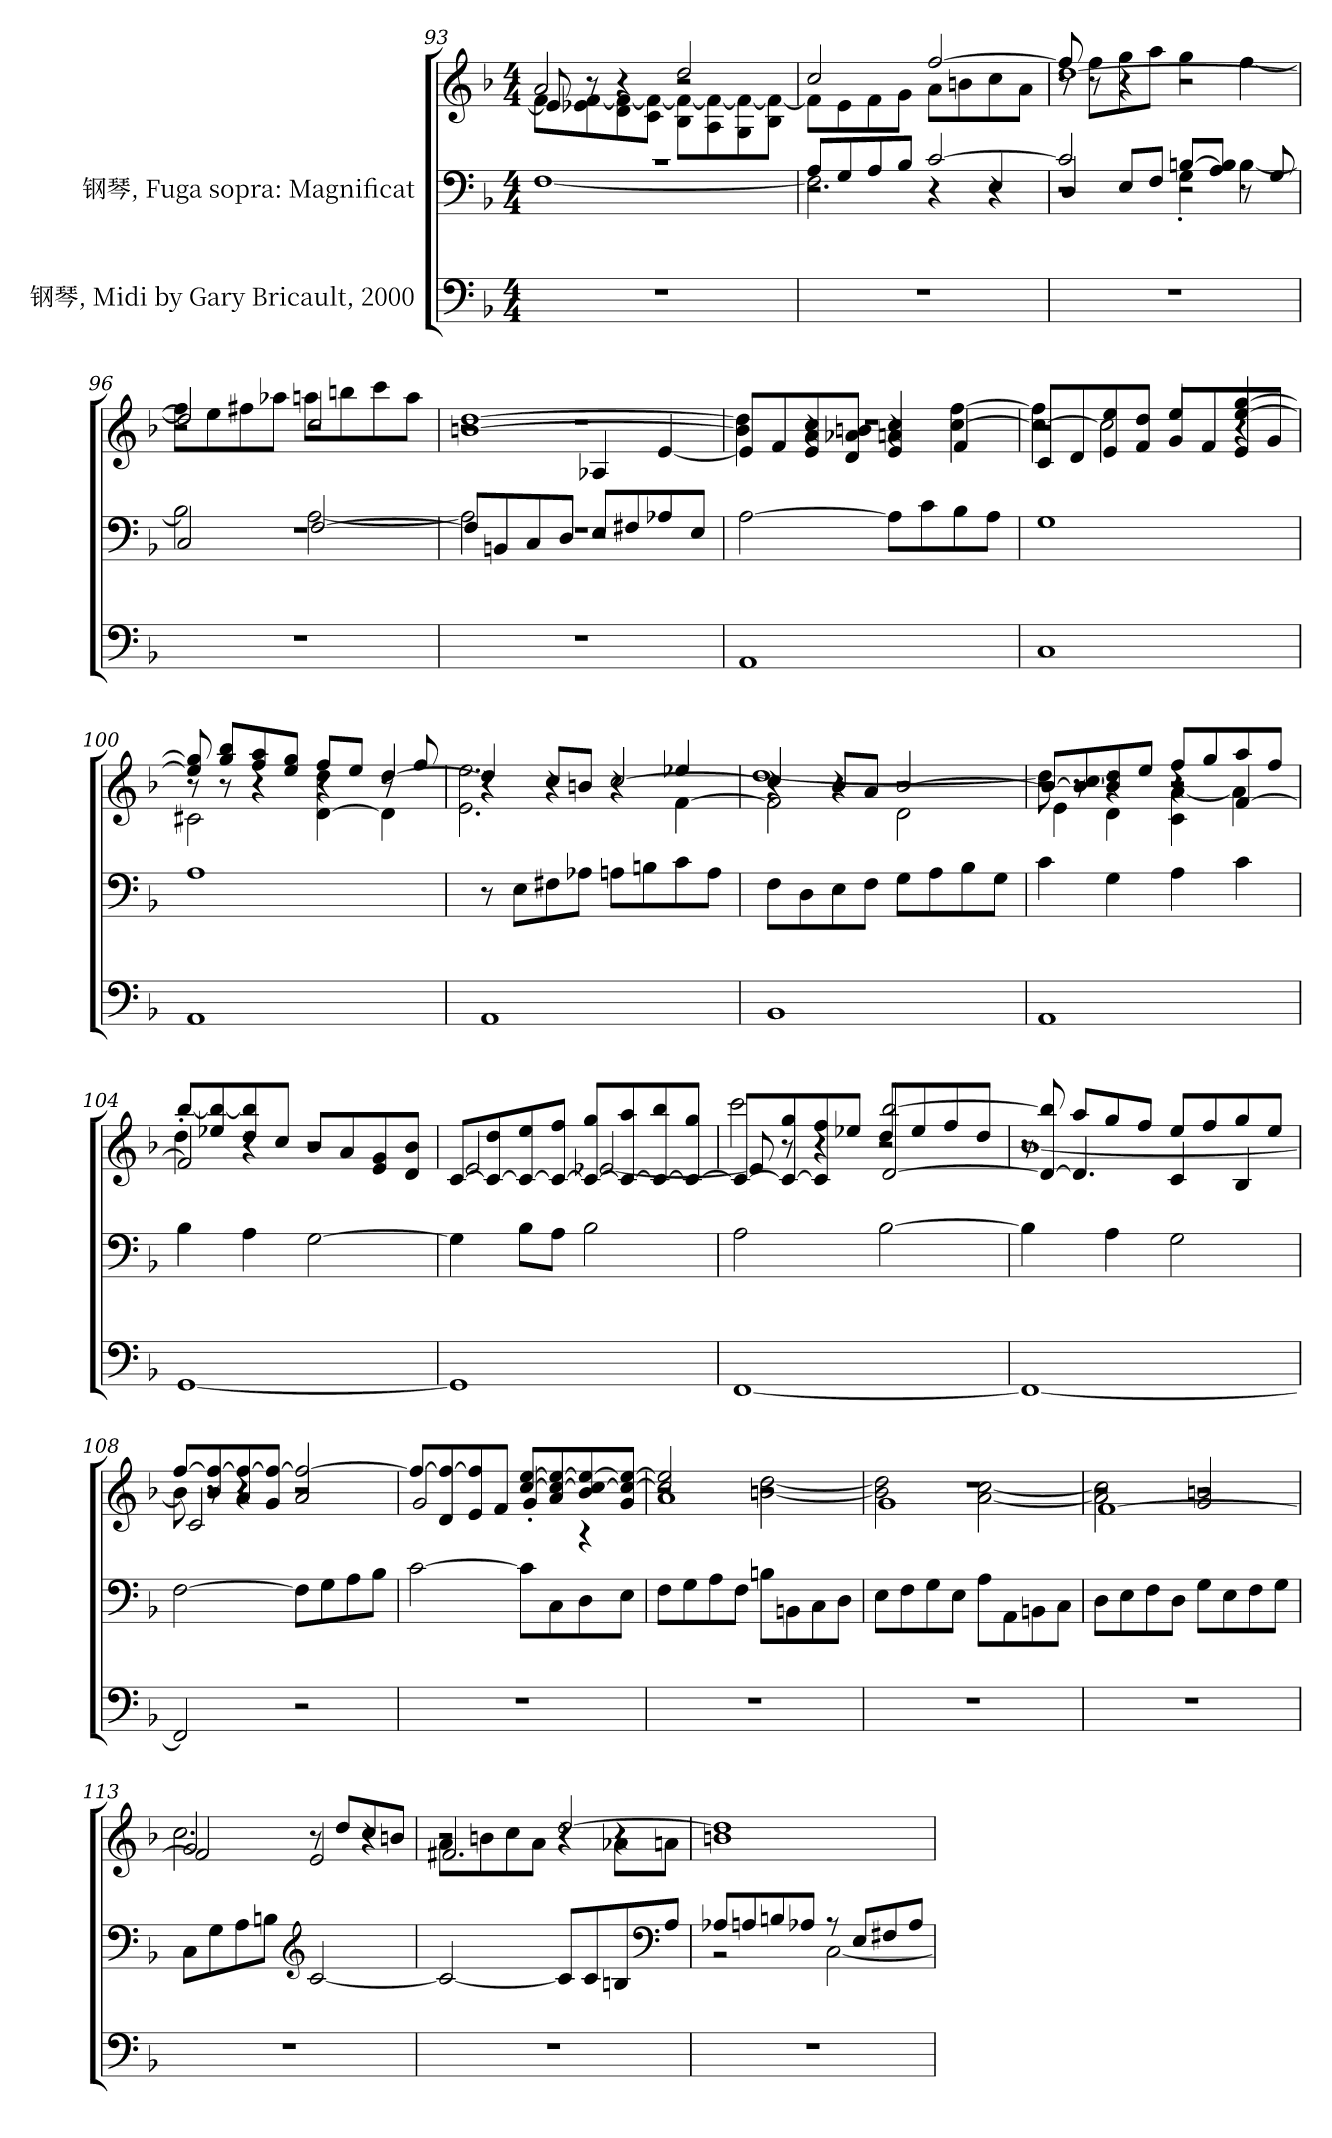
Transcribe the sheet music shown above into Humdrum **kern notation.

**kern	**kern	**kern
*part2	*part1	*part1
*staff3	*staff2	*staff1
*I"钢琴, Midi by Gary Bricault, 2000	*I"钢琴, Fuga sopra: Magnificat	*
*clefF4	*clefF4	*clefG2
*k[b-]	*k[b-]	*k[b-]
*M4/4	*M4/4	*M4/4
=93	=93	=93
*	*^	*^
*	*	*	*	*^
1r	1r	[1F	2a/	[8f\L	8e-/]
.	.	.	.	8e-X\ 8f\_	8r
.	.	.	.	8d\ 8f\_	4r
.	.	.	.	8c\ 8f\_J	.
.	.	.	2dd/	8B-\ 8f\_L	2r
.	.	.	.	8A\ 8f\_	.
.	.	.	.	8G\ 8f\_	.
.	.	.	.	8B-\ 8f\_J	.
*	*	*	*	*v	*v
=94	=94	=94	=94	=94
*	*	*^	*	*
1r	2r	2.F\]	8A/L	2cc/	8f\L]
.	.	.	8G/	.	8e\
.	.	.	8A/	.	8f\
.	.	.	8B-/J	.	8g\J
.	[2c/	.	4r	[2ff/	8a\L
.	.	.	.	.	8bn\
.	.	4r	4E/	.	8cc\
.	.	.	.	.	8a\J
!!LO:LB:g=z
=95	=95	=95	=95	=95	=95
*	*	*	*	*	*^
1r	2c/]	2r	4D/	8ff/]	8r	[1dd
.	.	.	.	8r	8ff\L	.
.	.	.	8E/L	4r	8gg\	.
.	.	.	8F/J	.	8aa\J	.
.	2r	4G'\	[8Bn/L	2r	4gg\	.
.	.	.	8A/ 8B/]J	.	.	.
.	.	[4B\	8r	.	[4ff\	.
.	.	.	8G/	.	.	.
=96	=96	=96	=96	=96	=96	=96
1r	1r	2B\]	2C/	2r	8ff\L]	2dd/]
.	.	.	.	.	8ee\	.
.	.	.	.	.	8ff#X\	.
.	.	.	.	.	8aa-X\J	.
.	.	[2A\	[2F/	2cc/	8aan\L	2r
.	.	.	.	.	8bbn\	.
.	.	.	.	.	8ccc\	.
.	.	.	.	.	8aa\J	.
=97	=97	=97	=97	=97	=97	=97
1r	1r	2A\]	8F/L]	1r	2r	[1bn [1dd
.	.	.	8BBn/	.	.	.
.	.	.	8C/	.	.	.
.	.	.	8D/J	.	.	.
.	.	2r	8E/L	.	4A-X/	.
.	.	.	8F#X/	.	.	.
.	.	.	8A-X/	.	[4e/	.
.	.	.	8E/J	.	.	.
*	*v	*v	*v	*	*	*
!!LO:LB:g=z	!!	!!
=98	=98	=98	=98	=98
1AA	[2A\	1r	8e/L]	4b\] 4dd\]
.	.	.	8f/	.
.	.	.	8e/ 8a/ 8cc/	4r
.	.	.	8d/ 8a-X/ 8bn/J	.
.	8A\L]	.	4e/ 4an/ 4cc/	4r
.	8c\	.	.	.
.	8B-\	.	4f/	[4cc\ [4ff\
.	8A\J	.	.	.
=99	=99	=99	=99	=99
1C	1G	2r	8c/L	4cc\_ 4ff\]
.	.	.	8d/	.
.	.	.	8e/ 8ee/	2cc\]
.	.	.	8f/ 8dd/J	.
.	.	4ee/	8g/L	.
.	.	.	8f/	.
.	.	[4ee/ [4gg/	8e/	4r
.	.	.	8g/J	.
=100	=100	=100	=100	=100
1AA	1A	8ee/] 8gg/]	8r	2c#X\
.	.	8r	8gg/ 8bb-/L	.
.	.	4r	8ff/ 8aa/	.
.	.	.	8ee/ 8gg/J	.
.	.	4r	8ff/L	[4d\ 4dd\
.	.	.	8ee/J	.
.	.	[4dd/	8r	4d\]
.	.	.	8ff/	.
!!LO:LB:g=z	!!	!!
=101	=101	=101	=101	=101
1AA	8r	4dd/]	4r	2.e\ 2.ee\
.	8E\L	.	.	.
.	8F#X\	4r	8cc/L	.
.	8A-X\J	.	8bn/J	.
.	8An\L	[2cc/	4r	.
.	8Bn\	.	.	.
.	8c\	.	4ee-X/	[4f\
.	8A\J	.	.	.
=102	=102	=102	=102	=102
*	*	*	*	*^
1BB-	8F\L	4cc/]	[1dd	4r	2f\]
.	8D\	.	.	.	.
.	8E\	4r	.	8b-/L	.
.	8F\J	.	.	8a/J	.
.	8G\L	2r	.	[2b-/	2d\
.	8A\	.	.	.	.
.	8B-\	.	.	.	.
.	8G\J	.	.	.	.
=103	=103	=103	=103	=103	=103
1AA	4c\	2r	8dd\]	8b-/L_	4e\
.	.	.	8r	8b-/_ 8cc/	.
.	4G\	.	4r	8b-/] 8dd/	4d\
.	.	.	.	8ee/J	.
.	4A\	4r	2r	8ff/L	4c\ [4a\
.	.	.	.	8gg/	.
.	4c\	[4f/	.	8aa/	4a\]
.	.	.	.	8ff/J	.
*	*	*	*	*v	*v
=104	=104	=104	=104	=104
[1GG	4B-\	2f/]	[8bb-/L	4dd'\
.	.	.	8ee-X/ 8bb-/_	.
.	4A\	.	8dd/ 8bb-/]	4r
.	.	.	8cc/J	.
.	[2G\	2r	8b-/L	2r
.	.	.	8a/	.
.	.	.	8e/ 8g/	.
.	.	.	8d/ 8b-/J	.
*	*	*	*v	*v
!!LO:PB:g=z
=105	=105	=105	=105
1GG]	4G\]	[8c/L	2e/
.	.	8c/_ 8dd/	.
.	8B-\L	8c/_ 8ee/	.
.	8A\J	8c/_ 8ff/J	.
.	2B-\	8c/_ 8gg/L	[2e-X/
.	.	8c/_ 8aa/	.
.	.	8c/_ 8bb-/	.
.	.	8c/_ 8gg/J	.
=106	=106	=106	=106
*	*	*	*^
[1FF	2A\	8c/L_	2ccc\	8e-/]
.	.	8c/_ 8gg/	.	8r
.	.	8c/] 8ff/	.	4r
.	.	8ee-X/J	.	.
.	[2B-\	8dd/L	2r	[2d/ [2bb-/
.	.	8ee-/	.	.
.	.	8ff/	.	.
.	.	8dd/J	.	.
=107	=107	=107	=107	=107
1FF_	4B-\]	8r	[1b-	8d/_ 8bb-/]
.	.	8aa/L	.	4.d/]
.	4A\	8gg/	.	.
.	.	8ff/J	.	.
.	2G\	8ee/L	.	4c/
.	.	8ff/	.	.
.	.	8gg/	.	4B-/
.	.	8ee/J	.	.
!!LO:LB:g=z	!!	!!
=108	=108	=108	=108	=108
2FF/]	[2F\	[8ff/L	8b-\]	2c/
.	.	8b-/ 8ff/_	8r	.
.	.	8a/ 8ff/_	4r	.
.	.	8g/ 8ff/_J	.	.
2r	8F\L]	2a/ 2ff/_	2r	2r
.	8G\	.	.	.
.	8A\	.	.	.
.	8B-\J	.	.	.
*	*	*	*v	*v
=109	=109	=109	=109
1r	[2c\	8ff/L_	2g/
.	.	8d/ 8ff/_	.
.	.	8e/ 8ff/]	.
.	.	8f/J	.
.	8c\L]	[8cc/ [8ee/L	4g'/
.	8C\	8a/ 8cc/_ 8ee/_	.
.	8D\	8b-/ 8cc/_ 8ee/_	4r
.	8E\J	8g/ 8cc/_ 8ee/_J	.
=110	=110	=110	=110
*	*	*	*^
1r	8F\L	2cc/] 2ee/]	2r	1a
.	8G\	.	.	.
.	8A\	.	.	.
.	8F\J	.	.	.
.	8Bn\L	2r	[2bn\ [2dd\	.
.	8BBn\	.	.	.
.	8C\	.	.	.
.	8D\J	.	.	.
!!LO:LB:g=z	!!	!!
=111	=111	=111	=111	=111
1r	8E\L	1r	2b\] 2dd\]	1g
.	8F\	.	.	.
.	8G\	.	.	.
.	8E\J	.	.	.
.	8A\L	.	[2a\ [2cc\	.
.	8AA\	.	.	.
.	8BBn\	.	.	.
.	8C\J	.	.	.
=112	=112	=112	=112	=112
1r	8D\L	2r	2a\] 2cc\]	[1f
.	8E\	.	.	.
.	8F\	.	.	.
.	8D\J	.	.	.
.	8G\L	2g/ 2bn/	2r	.
.	8E\	.	.	.
.	8F\	.	.	.
.	8G\J	.	.	.
=113	=113	=113	=113	=113
1r	8C\L	2g/	2.cc\	2f/]
.	8G\	.	.	.
.	8A\	.	.	.
.	8Bn\J	.	.	.
*	*clefG2	*	*	*
.	[2c/	8r	.	2e/
.	.	8dd/L	.	.
.	.	8cc/	4r	.
.	.	8bn/J	.	.
=114	=114	=114	=114	=114
1r	2c/_	2r	8a\L	2.f#X/
.	.	.	8bn\	.
.	.	.	8cc\	.
.	.	.	8a\J	.
.	8c/L]	[2dd/	4r	.
.	8c/	.	.	.
.	8Bn/	.	8a-X\L	4r
*	*clefF4	*	*	*
.	8A/J	.	8an\J	.
*	*	*	*v	*v
!!LO:LB:g=z
=115	=115	=115	=115
*	*^	*	*
1r	8A-X/L	2r	1dd]	1bn
.	8An/	.	.	.
.	8Bn/	.	.	.
.	8A-X/J	.	.	.
.	8r	[2C\	.	.
.	8E/L	.	.	.
.	8F#X/	.	.	.
.	8A-/J	.	.	.
*	*v	*v	*	*
*	*	*v	*v
=	=	=
*-	*-	*-
